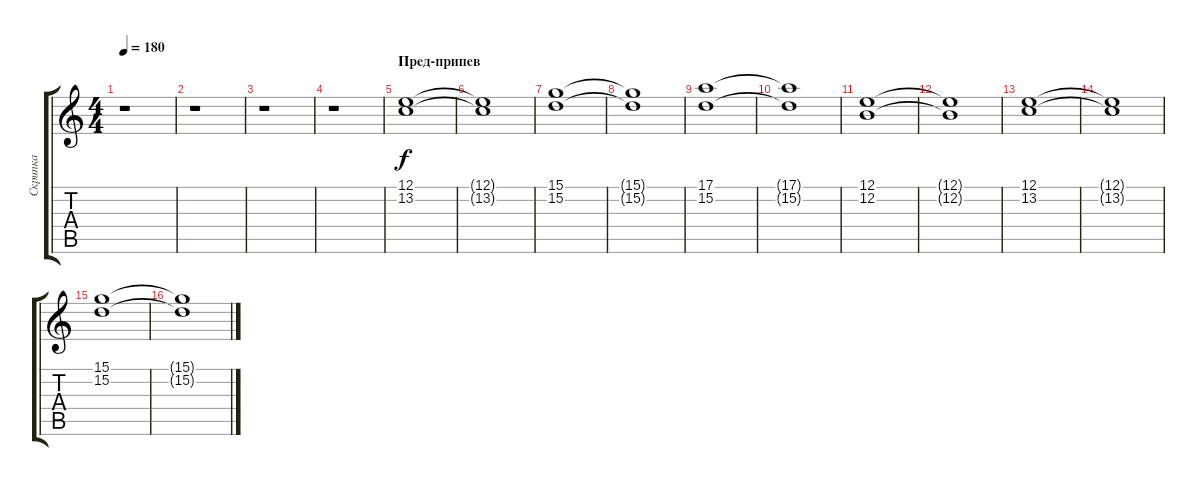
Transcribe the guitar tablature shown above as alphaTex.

\track ("Скрипка" "Скрипка") {instrument viola}
\staff {score tabs}
\tuning (E4 B3 G3 D3 A2 E2) {hide}
\ts (4 4)
\tempo 180
\clef g2
\ks c
r.1{dy f} |
r.1 |
r.1 |
r.1 |
\section ("" "Пред-припев")
(12.1 13.2).1 |
(12.1{t} 13.2{t}).1 |
(15.1 15.2).1 |
(15.1{t} 15.2{t}).1 |
(17.1 15.2).1 |
(17.1{t} 15.2{t}).1 |
(12.1 12.2).1 |
(12.1{t} 12.2{t}).1 |
(12.1 13.2).1 |
(12.1{t} 13.2{t}).1 |
(15.1 15.2).1 |
(15.1{t} 15.2{t}).1
